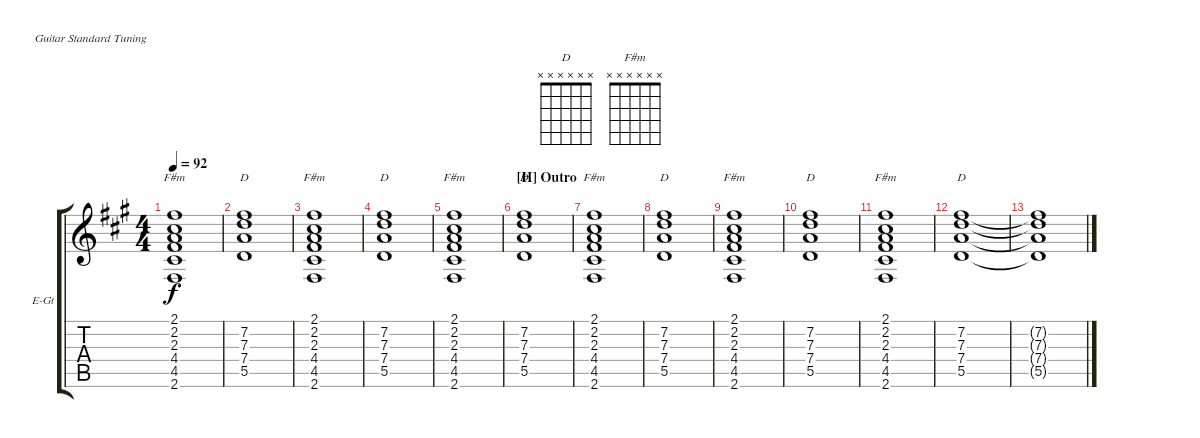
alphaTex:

\defaultSystemsLayout 4
\bracketExtendMode groupsimilarinstruments
\firstSystemTrackNameOrientation horizontal
\otherSystemsTrackNameOrientation horizontal
\track ("Additional Guitar" "E-Gt") {instrument electricguitarclean}
\staff {score tabs}
\tuning (E4 B3 G3 D3 A2 E2)
\chord ("D" x x x x x x)
\chord ("F#m" x x x x x x)
\ts (4 4)
\tempo 92
\clef g2
\ks a
(2.6 4.5 4.4 2.3 2.2 2.1).1{ch "F#m" dy f} |
(5.5 7.4 7.3 7.2).1{ch "D"} |
(2.6 4.5 4.4 2.3 2.2 2.1).1{ch "F#m"} |
(5.5 7.4 7.3 7.2).1{ch "D"} |
(2.6 4.5 4.4 2.3 2.2 2.1).1{ch "F#m"} |
\section ("H" "Outro")
(5.5 7.4 7.3 7.2).1{ch "D"} |
(2.6 4.5 4.4 2.3 2.2 2.1).1{ch "F#m"} |
(5.5 7.4 7.3 7.2).1{ch "D"} |
(2.6 4.5 4.4 2.3 2.2 2.1).1{ch "F#m"} |
(5.5 7.4 7.3 7.2).1{ch "D"} |
(2.6 4.5 4.4 2.3 2.2 2.1).1{ch "F#m"} |
(5.5 7.4 7.3 7.2).1{ch "D"} |
(7.2{t} 7.3{t} 7.4{t} 5.5{t}).1
